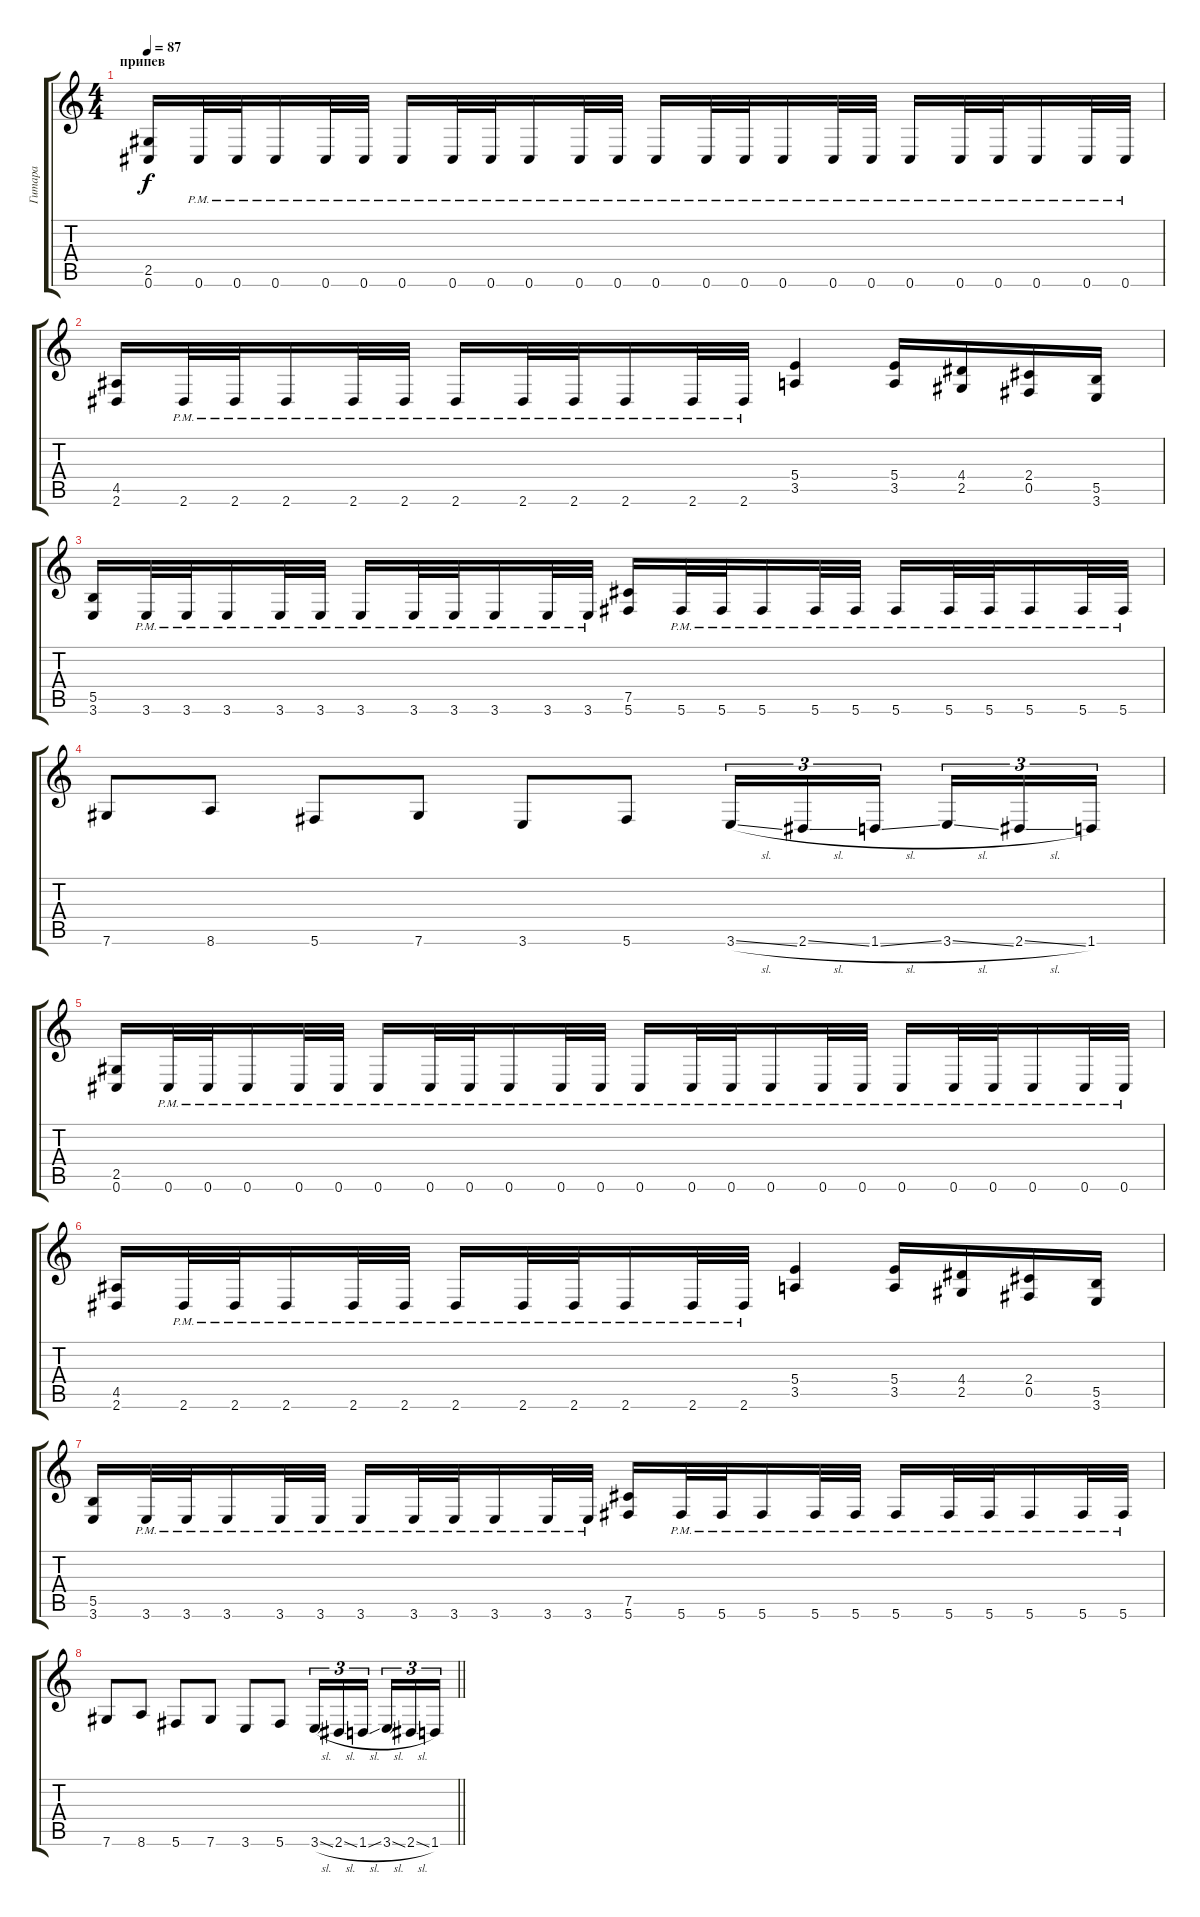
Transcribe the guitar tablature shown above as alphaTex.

\track ("Гитара" "Гитара") {instrument overdrivenguitar}
\staff {score tabs}
\tuning (Db4 Ab3 E3 B2 Gb2 Db2) {hide}
\ts (4 4)
\section ("" "припев")
\tempo 87
\clef g2
\ks c
(2.5 0.6).16{dy f} 0.6{pm}.32 0.6{pm}.32 0.6{pm}.16 0.6{pm}.32 0.6{pm}.32 0.6{pm}.16 0.6{pm}.32 0.6{pm}.32 0.6{pm}.16 0.6{pm}.32 0.6{pm}.32 0.6{pm}.16 0.6{pm}.32 0.6{pm}.32 0.6{pm}.16 0.6{pm}.32 0.6{pm}.32 0.6{pm}.16 0.6{pm}.32 0.6{pm}.32 0.6{pm}.16 0.6{pm}.32 0.6{pm}.32 |
(4.5 2.6).16 2.6{pm}.32 2.6{pm}.32 2.6{pm}.16 2.6{pm}.32 2.6{pm}.32 2.6{pm}.16 2.6{pm}.32 2.6{pm}.32 2.6{pm}.16 2.6{pm}.32 2.6{pm}.32 (5.4 3.5).4 (5.4 3.5).16 (4.4 2.5).16 (2.4 0.5).16 (5.5 3.6).16 |
(5.5 3.6).16 3.6{pm}.32 3.6{pm}.32 3.6{pm}.16 3.6{pm}.32 3.6{pm}.32 3.6{pm}.16 3.6{pm}.32 3.6{pm}.32 3.6{pm}.16 3.6{pm}.32 3.6{pm}.32 (7.5 5.6).16 5.6{pm}.32 5.6{pm}.32 5.6{pm}.16 5.6{pm}.32 5.6{pm}.32 5.6{pm}.16 5.6{pm}.32 5.6{pm}.32 5.6{pm}.16 5.6{pm}.32 5.6{pm}.32 |
7.6.8 8.6.8 5.6.8 7.6.8 3.6.8 5.6.8 3.6{sl}.16{tu (3 2)} 2.6{sl}.16{tu (3 2)} 1.6{sl}.16{tu (3 2) beam splitsecondary} 3.6{sl}.16{tu (3 2)} 2.6{sl}.16{tu (3 2)} 1.6.16{tu (3 2)} |
(2.5 0.6).16 0.6{pm}.32 0.6{pm}.32 0.6{pm}.16 0.6{pm}.32 0.6{pm}.32 0.6{pm}.16 0.6{pm}.32 0.6{pm}.32 0.6{pm}.16 0.6{pm}.32 0.6{pm}.32 0.6{pm}.16 0.6{pm}.32 0.6{pm}.32 0.6{pm}.16 0.6{pm}.32 0.6{pm}.32 0.6{pm}.16 0.6{pm}.32 0.6{pm}.32 0.6{pm}.16 0.6{pm}.32 0.6{pm}.32 |
(4.5 2.6).16 2.6{pm}.32 2.6{pm}.32 2.6{pm}.16 2.6{pm}.32 2.6{pm}.32 2.6{pm}.16 2.6{pm}.32 2.6{pm}.32 2.6{pm}.16 2.6{pm}.32 2.6{pm}.32 (5.4 3.5).4 (5.4 3.5).16 (4.4 2.5).16 (2.4 0.5).16 (5.5 3.6).16 |
(5.5 3.6).16 3.6{pm}.32 3.6{pm}.32 3.6{pm}.16 3.6{pm}.32 3.6{pm}.32 3.6{pm}.16 3.6{pm}.32 3.6{pm}.32 3.6{pm}.16 3.6{pm}.32 3.6{pm}.32 (7.5 5.6).16 5.6{pm}.32 5.6{pm}.32 5.6{pm}.16 5.6{pm}.32 5.6{pm}.32 5.6{pm}.16 5.6{pm}.32 5.6{pm}.32 5.6{pm}.16 5.6{pm}.32 5.6{pm}.32 |
\barLineRight lightlight
7.6.8 8.6.8 5.6.8 7.6.8 3.6.8 5.6.8 3.6{sl}.16{tu (3 2)} 2.6{sl}.16{tu (3 2)} 1.6{sl}.16{tu (3 2) beam splitsecondary} 3.6{sl}.16{tu (3 2)} 2.6{sl}.16{tu (3 2)} 1.6.16{tu (3 2)}
